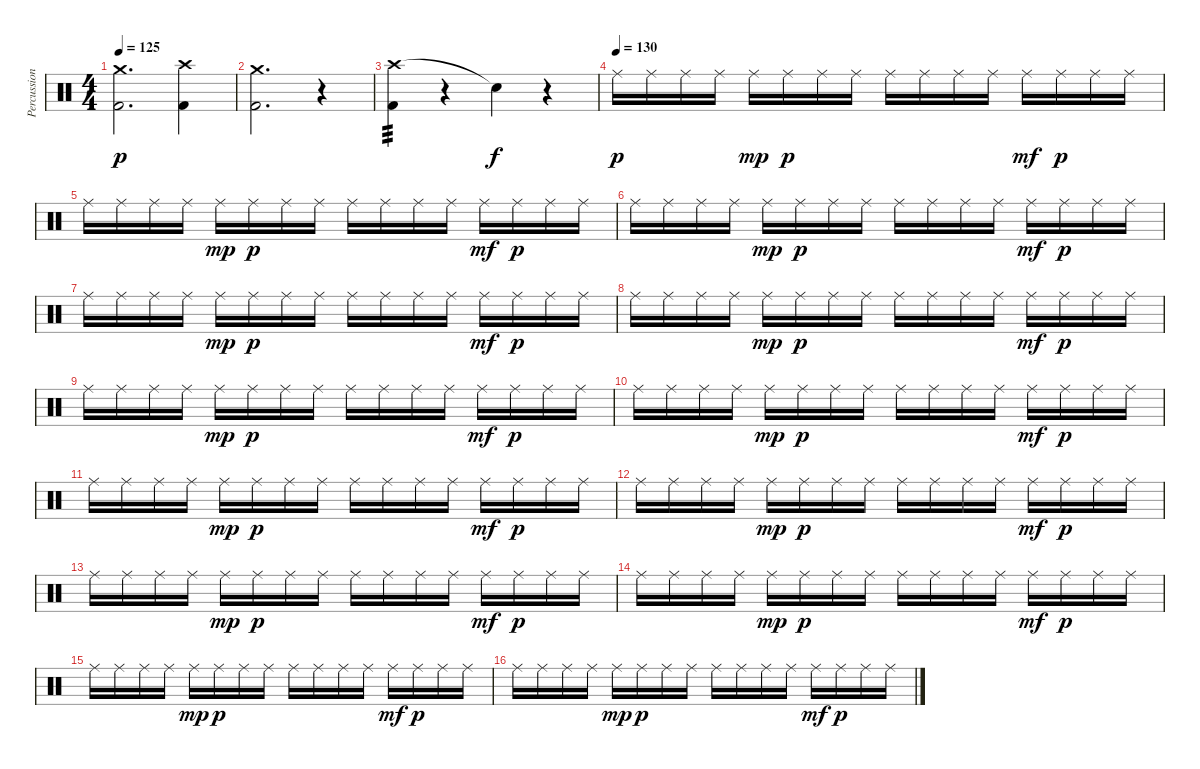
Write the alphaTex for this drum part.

\track ("Percussions" "Percussion") {instrument percussion}
\staff {score}
\articulation defaults
\ts (4 4)
\tempo 125
\clef neutral
\ks c
("Crash medium (hit)" "Kick (hit) 2").2{d dy p} ("Crash high (hit)" "Kick (hit) 2").4 |
("Crash medium (hit)" "Kick (hit) 2").2{d} r.4 |
("Crash high (hit)" "Kick (hit) 2").4{tp 3} r.4 "Snare (hit)"{t}.4{dy f} r.4 |
\tempo (130)
"Ride (middle)".16{dy p} "Ride (middle)".16 "Ride (middle)".16 "Ride (middle)".16 "Ride (middle)".16{dy mp} "Ride (middle)".16{dy p} "Ride (middle)".16 "Ride (middle)".16 "Ride (middle)".16 "Ride (middle)".16 "Ride (middle)".16 "Ride (middle)".16 "Ride (middle)".16{dy mf} "Ride (middle)".16{dy p} "Ride (middle)".16 "Ride (middle)".16 |
"Ride (middle)".16 "Ride (middle)".16 "Ride (middle)".16 "Ride (middle)".16 "Ride (middle)".16{dy mp} "Ride (middle)".16{dy p} "Ride (middle)".16 "Ride (middle)".16 "Ride (middle)".16 "Ride (middle)".16 "Ride (middle)".16 "Ride (middle)".16 "Ride (middle)".16{dy mf} "Ride (middle)".16{dy p} "Ride (middle)".16 "Ride (middle)".16 |
"Ride (middle)".16 "Ride (middle)".16 "Ride (middle)".16 "Ride (middle)".16 "Ride (middle)".16{dy mp} "Ride (middle)".16{dy p} "Ride (middle)".16 "Ride (middle)".16 "Ride (middle)".16 "Ride (middle)".16 "Ride (middle)".16 "Ride (middle)".16 "Ride (middle)".16{dy mf} "Ride (middle)".16{dy p} "Ride (middle)".16 "Ride (middle)".16 |
"Ride (middle)".16 "Ride (middle)".16 "Ride (middle)".16 "Ride (middle)".16 "Ride (middle)".16{dy mp} "Ride (middle)".16{dy p} "Ride (middle)".16 "Ride (middle)".16 "Ride (middle)".16 "Ride (middle)".16 "Ride (middle)".16 "Ride (middle)".16 "Ride (middle)".16{dy mf} "Ride (middle)".16{dy p} "Ride (middle)".16 "Ride (middle)".16 |
"Ride (middle)".16 "Ride (middle)".16 "Ride (middle)".16 "Ride (middle)".16 "Ride (middle)".16{dy mp} "Ride (middle)".16{dy p} "Ride (middle)".16 "Ride (middle)".16 "Ride (middle)".16 "Ride (middle)".16 "Ride (middle)".16 "Ride (middle)".16 "Ride (middle)".16{dy mf} "Ride (middle)".16{dy p} "Ride (middle)".16 "Ride (middle)".16 |
"Ride (middle)".16 "Ride (middle)".16 "Ride (middle)".16 "Ride (middle)".16 "Ride (middle)".16{dy mp} "Ride (middle)".16{dy p} "Ride (middle)".16 "Ride (middle)".16 "Ride (middle)".16 "Ride (middle)".16 "Ride (middle)".16 "Ride (middle)".16 "Ride (middle)".16{dy mf} "Ride (middle)".16{dy p} "Ride (middle)".16 "Ride (middle)".16 |
"Ride (middle)".16 "Ride (middle)".16 "Ride (middle)".16 "Ride (middle)".16 "Ride (middle)".16{dy mp} "Ride (middle)".16{dy p} "Ride (middle)".16 "Ride (middle)".16 "Ride (middle)".16 "Ride (middle)".16 "Ride (middle)".16 "Ride (middle)".16 "Ride (middle)".16{dy mf} "Ride (middle)".16{dy p} "Ride (middle)".16 "Ride (middle)".16 |
"Ride (middle)".16 "Ride (middle)".16 "Ride (middle)".16 "Ride (middle)".16 "Ride (middle)".16{dy mp} "Ride (middle)".16{dy p} "Ride (middle)".16 "Ride (middle)".16 "Ride (middle)".16 "Ride (middle)".16 "Ride (middle)".16 "Ride (middle)".16 "Ride (middle)".16{dy mf} "Ride (middle)".16{dy p} "Ride (middle)".16 "Ride (middle)".16 |
"Ride (middle)".16 "Ride (middle)".16 "Ride (middle)".16 "Ride (middle)".16 "Ride (middle)".16{dy mp} "Ride (middle)".16{dy p} "Ride (middle)".16 "Ride (middle)".16 "Ride (middle)".16 "Ride (middle)".16 "Ride (middle)".16 "Ride (middle)".16 "Ride (middle)".16{dy mf} "Ride (middle)".16{dy p} "Ride (middle)".16 "Ride (middle)".16 |
"Ride (middle)".16 "Ride (middle)".16 "Ride (middle)".16 "Ride (middle)".16 "Ride (middle)".16{dy mp} "Ride (middle)".16{dy p} "Ride (middle)".16 "Ride (middle)".16 "Ride (middle)".16 "Ride (middle)".16 "Ride (middle)".16 "Ride (middle)".16 "Ride (middle)".16{dy mf} "Ride (middle)".16{dy p} "Ride (middle)".16 "Ride (middle)".16 |
"Ride (middle)".16 "Ride (middle)".16 "Ride (middle)".16 "Ride (middle)".16 "Ride (middle)".16{dy mp} "Ride (middle)".16{dy p} "Ride (middle)".16 "Ride (middle)".16 "Ride (middle)".16 "Ride (middle)".16 "Ride (middle)".16 "Ride (middle)".16 "Ride (middle)".16{dy mf} "Ride (middle)".16{dy p} "Ride (middle)".16 "Ride (middle)".16 |
"Ride (middle)".16 "Ride (middle)".16 "Ride (middle)".16 "Ride (middle)".16 "Ride (middle)".16{dy mp} "Ride (middle)".16{dy p} "Ride (middle)".16 "Ride (middle)".16 "Ride (middle)".16 "Ride (middle)".16 "Ride (middle)".16 "Ride (middle)".16 "Ride (middle)".16{dy mf} "Ride (middle)".16{dy p} "Ride (middle)".16 "Ride (middle)".16 |
"Ride (middle)".16 "Ride (middle)".16 "Ride (middle)".16 "Ride (middle)".16 "Ride (middle)".16{dy mp} "Ride (middle)".16{dy p} "Ride (middle)".16 "Ride (middle)".16 "Ride (middle)".16 "Ride (middle)".16 "Ride (middle)".16 "Ride (middle)".16 "Ride (middle)".16{dy mf} "Ride (middle)".16{dy p} "Ride (middle)".16 "Ride (middle)".16
